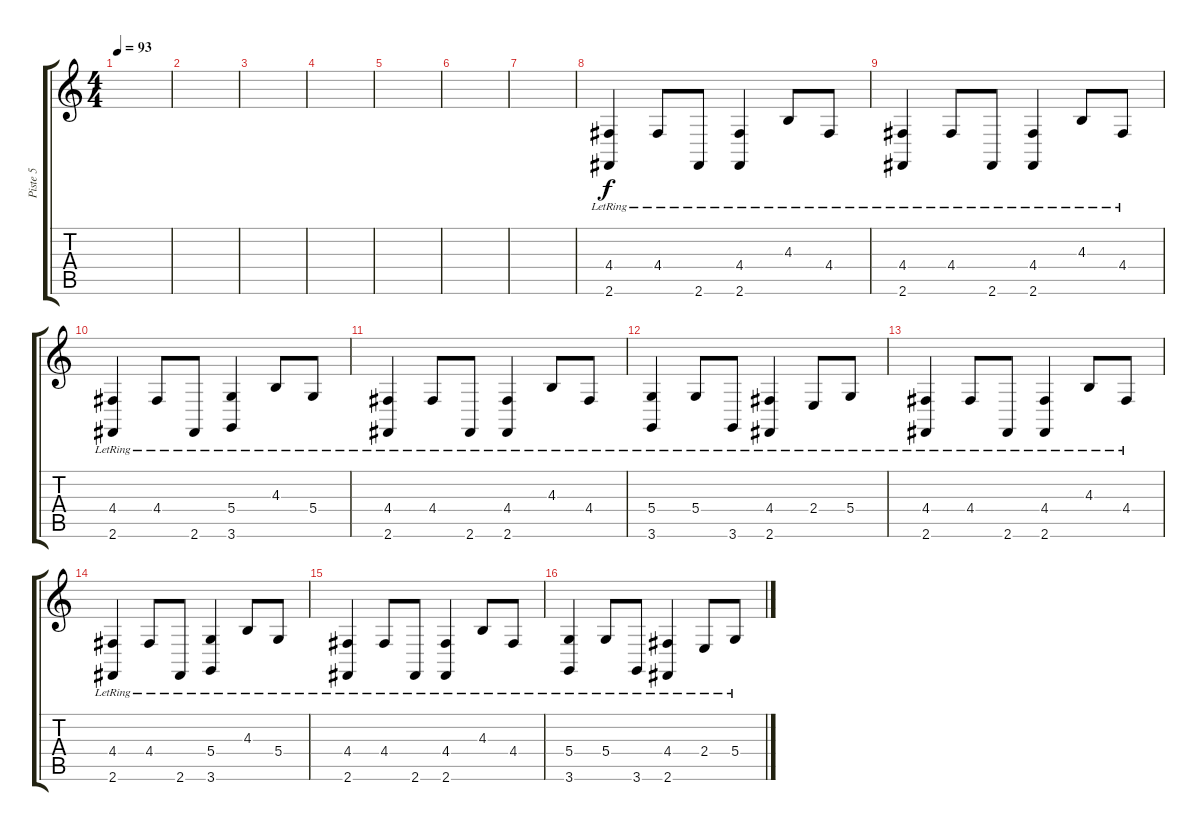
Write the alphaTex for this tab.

\track ("Piste 5" "Piste 5") {instrument acousticgrandpiano}
\staff {score tabs}
\tuning (E4 B3 G3 D3 A2 E2) {hide}
\ts (4 4)
\tempo 93
\clef g2
\ks c
|
|
|
|
|
|
|
(4.4{lr} 2.6{lr}).4 4.4{lr}.8 2.6{lr}.8 (4.4{lr} 2.6{lr}).4 4.3{lr}.8 4.4{lr}.8 |
(4.4{lr} 2.6{lr}).4 4.4{lr}.8 2.6{lr}.8 (4.4{lr} 2.6{lr}).4 4.3{lr}.8 4.4{lr}.8 |
(4.4{lr} 2.6{lr}).4 4.4{lr}.8 2.6{lr}.8 (5.4{lr} 3.6{lr}).4 4.3{lr}.8 5.4{lr}.8 |
(4.4{lr} 2.6{lr}).4 4.4{lr}.8 2.6{lr}.8 (4.4{lr} 2.6{lr}).4 4.3{lr}.8 4.4{lr}.8 |
(5.4{lr} 3.6{lr}).4 5.4{lr}.8 3.6{lr}.8 (4.4{lr} 2.6{lr}).4 2.4{lr}.8 5.4{lr}.8 |
(4.4{lr} 2.6{lr}).4 4.4{lr}.8 2.6{lr}.8 (4.4{lr} 2.6{lr}).4 4.3{lr}.8 4.4{lr}.8 |
(4.4{lr} 2.6{lr}).4 4.4{lr}.8 2.6{lr}.8 (5.4{lr} 3.6{lr}).4 4.3{lr}.8 5.4{lr}.8 |
(4.4{lr} 2.6{lr}).4 4.4{lr}.8 2.6{lr}.8 (4.4{lr} 2.6{lr}).4 4.3{lr}.8 4.4{lr}.8 |
(5.4{lr} 3.6{lr}).4 5.4{lr}.8 3.6{lr}.8 (4.4{lr} 2.6{lr}).4 2.4{lr}.8 5.4{lr}.8
